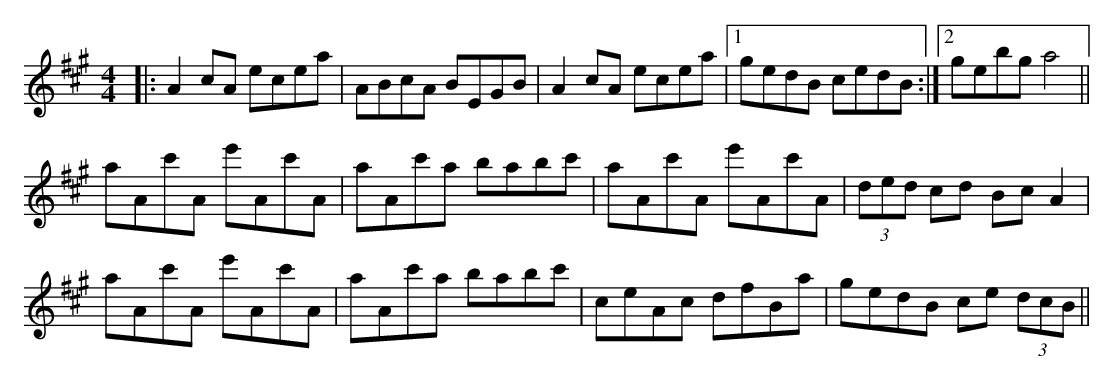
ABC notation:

X:1
M:4/4
K:A
|:A2cA ecea|ABcA BEGB|A2cA ecea|1 gedB cedB:|2 gebg a4||
aAc'A e'Ac'A|aAc'a babc'|aAc'A e'Ac'A|(3ded cd BcA2|
aAc'A e'Ac'A|aAc'a babc'|ceAc dfBa|gedB ce (3dcB||
